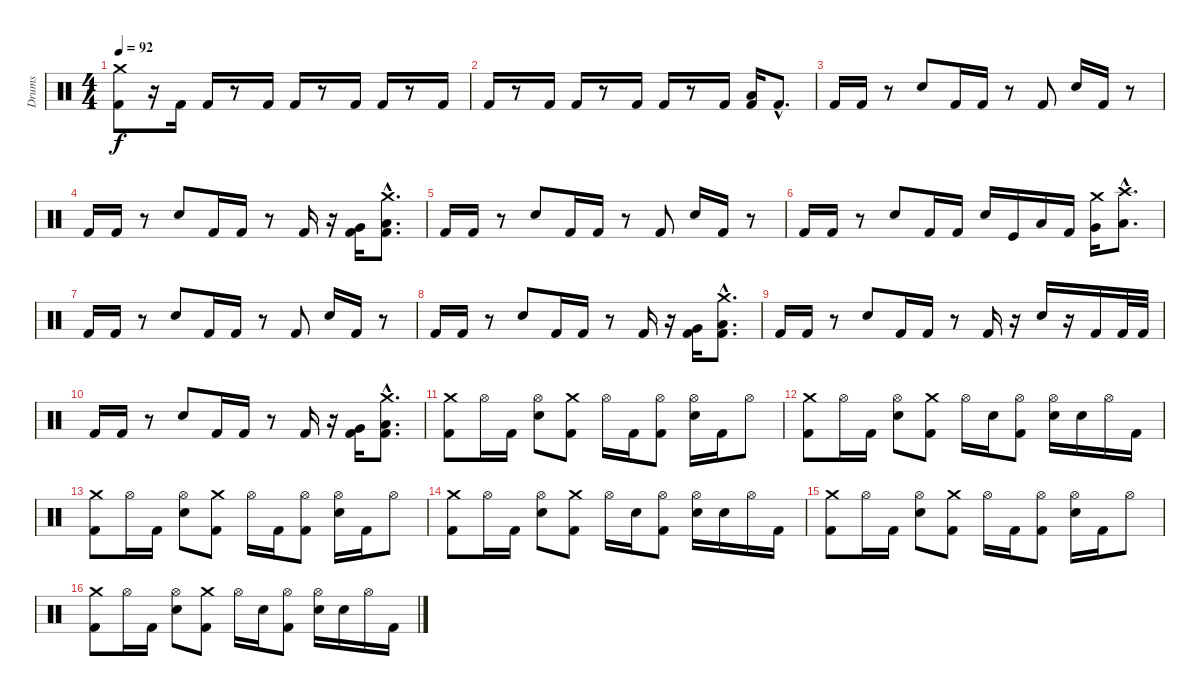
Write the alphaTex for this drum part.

\track ("Drums" "Drums") {instrument percussion}
\staff {score}
\articulation defaults
\ts (4 4)
\tempo 92
\clef neutral
\ks c
("Crash medium (hit)" "Kick (hit) 2").8{dy f} r.16 "Kick (hit) 2".16 "Kick (hit) 2".16 r.8 "Kick (hit) 2".16 "Kick (hit) 2".16 r.8 "Kick (hit) 2".16 "Kick (hit) 2".16 r.8 "Kick (hit) 2".16 |
"Kick (hit) 2".16 r.8 "Kick (hit) 2".16 "Kick (hit) 2".16 r.8 "Kick (hit) 2".16 "Kick (hit) 2".16 r.8 "Kick (hit) 2".16 ("Low Floor Tom (hit)" "Kick (hit) 2").16 "Kick (hit) 2"{hac}.8{d} |
"Kick (hit) 2".16 "Kick (hit) 2".16 r.8 "Snare (hit) 2".8 "Kick (hit) 2".16 "Kick (hit) 2".16 r.8 "Kick (hit) 2".8 "Snare (hit) 2".16 "Kick (hit) 2".16 r.8 |
"Kick (hit) 2".16 "Kick (hit) 2".16 r.8 "Snare (hit) 2".8 "Kick (hit) 2".16 "Kick (hit) 2".16 r.8 "Kick (hit) 2".16 r.16 ("Very Low Tom (hit)" "Kick (hit) 2").16 ("Crash medium (hit)"{hac} "Kick (hit) 2"{hac} "Low Floor Tom (hit)"{hac}).8{d} |
"Kick (hit) 2".16 "Kick (hit) 2".16 r.8 "Snare (hit) 2".8 "Kick (hit) 2".16 "Kick (hit) 2".16 r.8 "Kick (hit) 2".8 "Snare (hit) 2".16 "Kick (hit) 2".16 r.8 |
"Kick (hit) 2".16 "Kick (hit) 2".16 r.8 "Snare (hit) 2".8 "Kick (hit) 2".16 "Kick (hit) 2".16 "Snare (hit) 2".16 "Kick (hit)".16 "Low Tom (hit)".16 "Kick (hit) 2".16 ("Crash medium (hit)" "Very Low Tom (hit)").16 ("Crash high (hit)"{hac} "Low Floor Tom (hit)"{hac}).8{d} |
"Kick (hit) 2".16 "Kick (hit) 2".16 r.8 "Snare (hit) 2".8 "Kick (hit) 2".16 "Kick (hit) 2".16 r.8 "Kick (hit) 2".8 "Snare (hit) 2".16 "Kick (hit) 2".16 r.8 |
"Kick (hit) 2".16 "Kick (hit) 2".16 r.8 "Snare (hit) 2".8 "Kick (hit) 2".16 "Kick (hit) 2".16 r.8 "Kick (hit) 2".16 r.16 ("Very Low Tom (hit)" "Kick (hit) 2").16 ("Crash medium (hit)"{hac} "Kick (hit) 2"{hac} "Low Floor Tom (hit)"{hac}).8{d} |
"Kick (hit) 2".16 "Kick (hit) 2".16 r.8 "Snare (hit) 2".8 "Kick (hit) 2".16 "Kick (hit) 2".16 r.8 "Kick (hit) 2".16 r.16 "Snare (hit) 2".16 r.16 "Kick (hit) 2".16 "Kick (hit) 2".32 "Kick (hit) 2".32 |
"Kick (hit) 2".16 "Kick (hit) 2".16 r.8 "Snare (hit) 2".8 "Kick (hit) 2".16 "Kick (hit) 2".16 r.8 "Kick (hit) 2".16 r.16 ("Very Low Tom (hit)" "Kick (hit) 2").16 ("Crash medium (hit)"{hac} "Kick (hit) 2"{hac} "Low Floor Tom (hit)"{hac}).8{d} |
("Crash medium (hit)" "Kick (hit) 2").8 "Hi-Hat (open)".16 "Kick (hit) 2".16 ("Hi-Hat (open)" "Electric Snare (hit)").8 ("Crash medium (hit)" "Kick (hit) 2").8 "Hi-Hat (open)".16 "Kick (hit) 2".16 ("Hi-Hat (open)" "Kick (hit) 2").8 ("Hi-Hat (open)" "Electric Snare (hit)").16 "Kick (hit) 2".16 "Hi-Hat (open)".8 |
("Crash medium (hit)" "Kick (hit) 2").8 "Hi-Hat (open)".16 "Kick (hit) 2".16 ("Hi-Hat (open)" "Electric Snare (hit)").8 ("Crash medium (hit)" "Kick (hit) 2").8 "Hi-Hat (open)".16 "Electric Snare (hit)".16 ("Hi-Hat (open)" "Kick (hit) 2").8 ("Hi-Hat (open)" "Electric Snare (hit)").16 "Electric Snare (hit)".16 "Hi-Hat (open)".16 "Kick (hit) 2".16 |
("Crash medium (hit)" "Kick (hit) 2").8 "Hi-Hat (open)".16 "Kick (hit) 2".16 ("Hi-Hat (open)" "Electric Snare (hit)").8 ("Crash medium (hit)" "Kick (hit) 2").8 "Hi-Hat (open)".16 "Kick (hit) 2".16 ("Hi-Hat (open)" "Kick (hit) 2").8 ("Hi-Hat (open)" "Electric Snare (hit)").16 "Kick (hit) 2".16 "Hi-Hat (open)".8 |
("Crash medium (hit)" "Kick (hit) 2").8 "Hi-Hat (open)".16 "Kick (hit) 2".16 ("Hi-Hat (open)" "Electric Snare (hit)").8 ("Crash medium (hit)" "Kick (hit) 2").8 "Hi-Hat (open)".16 "Electric Snare (hit)".16 ("Hi-Hat (open)" "Kick (hit) 2").8 ("Hi-Hat (open)" "Electric Snare (hit)").16 "Electric Snare (hit)".16 "Hi-Hat (open)".16 "Kick (hit) 2".16 |
("Crash medium (hit)" "Kick (hit) 2").8 "Hi-Hat (open)".16 "Kick (hit) 2".16 ("Hi-Hat (open)" "Electric Snare (hit)").8 ("Crash medium (hit)" "Kick (hit) 2").8 "Hi-Hat (open)".16 "Kick (hit) 2".16 ("Hi-Hat (open)" "Kick (hit) 2").8 ("Hi-Hat (open)" "Electric Snare (hit)").16 "Kick (hit) 2".16 "Hi-Hat (open)".8 |
("Crash medium (hit)" "Kick (hit) 2").8 "Hi-Hat (open)".16 "Kick (hit) 2".16 ("Hi-Hat (open)" "Electric Snare (hit)").8 ("Crash medium (hit)" "Kick (hit) 2").8 "Hi-Hat (open)".16 "Electric Snare (hit)".16 ("Hi-Hat (open)" "Kick (hit) 2").8 ("Hi-Hat (open)" "Electric Snare (hit)").16 "Electric Snare (hit)".16 "Hi-Hat (open)".16 "Kick (hit) 2".16
